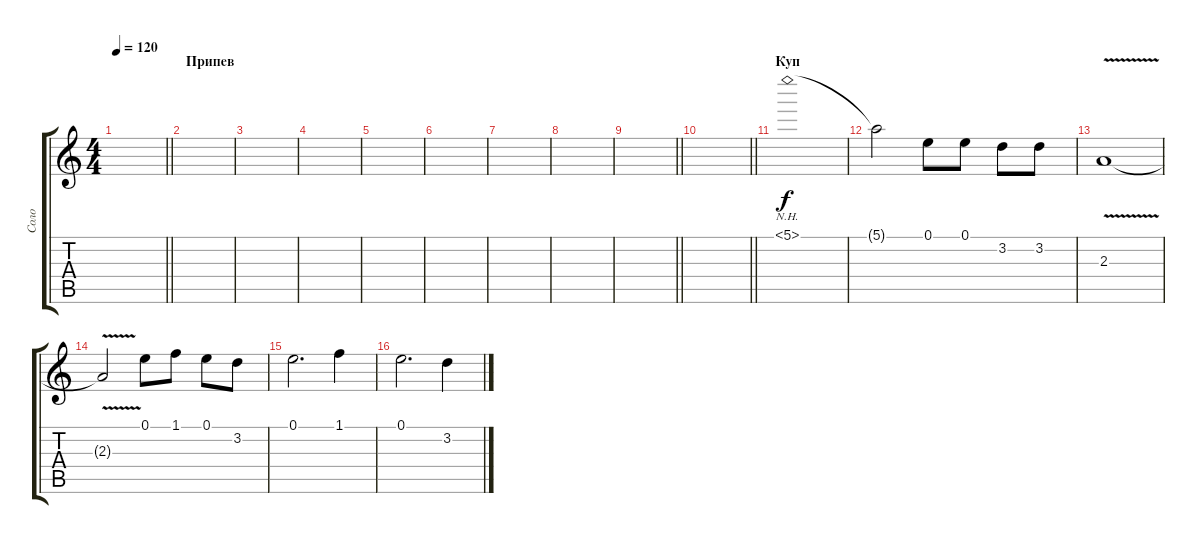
\track ("Соло" "Соло") {instrument overdrivenguitar}
\staff {score tabs}
\tuning (E4 B3 G3 D3 A2 E2) {hide}
\ts (4 4)
\tempo 120
\clef g2
\barLineRight lightlight
\ks c
|
\section ("" "Припев")
|
|
|
|
|
|
|
\barLineRight lightlight
|
\barLineRight lightlight
|
\section ("" "Куп")
5.1{nh}.1{balance 5} |
5.1{t}.2{balance 5} 0.1.8 0.1.8 3.2.8 3.2.8 |
2.3{v}.1{balance 11} |
2.3{t}.2{balance 5} 0.1.8 1.1.8 0.1.8 3.2.8 |
0.1.2{d balance 11} 1.1.4 |
0.1.2{d balance 5} 3.2.4
